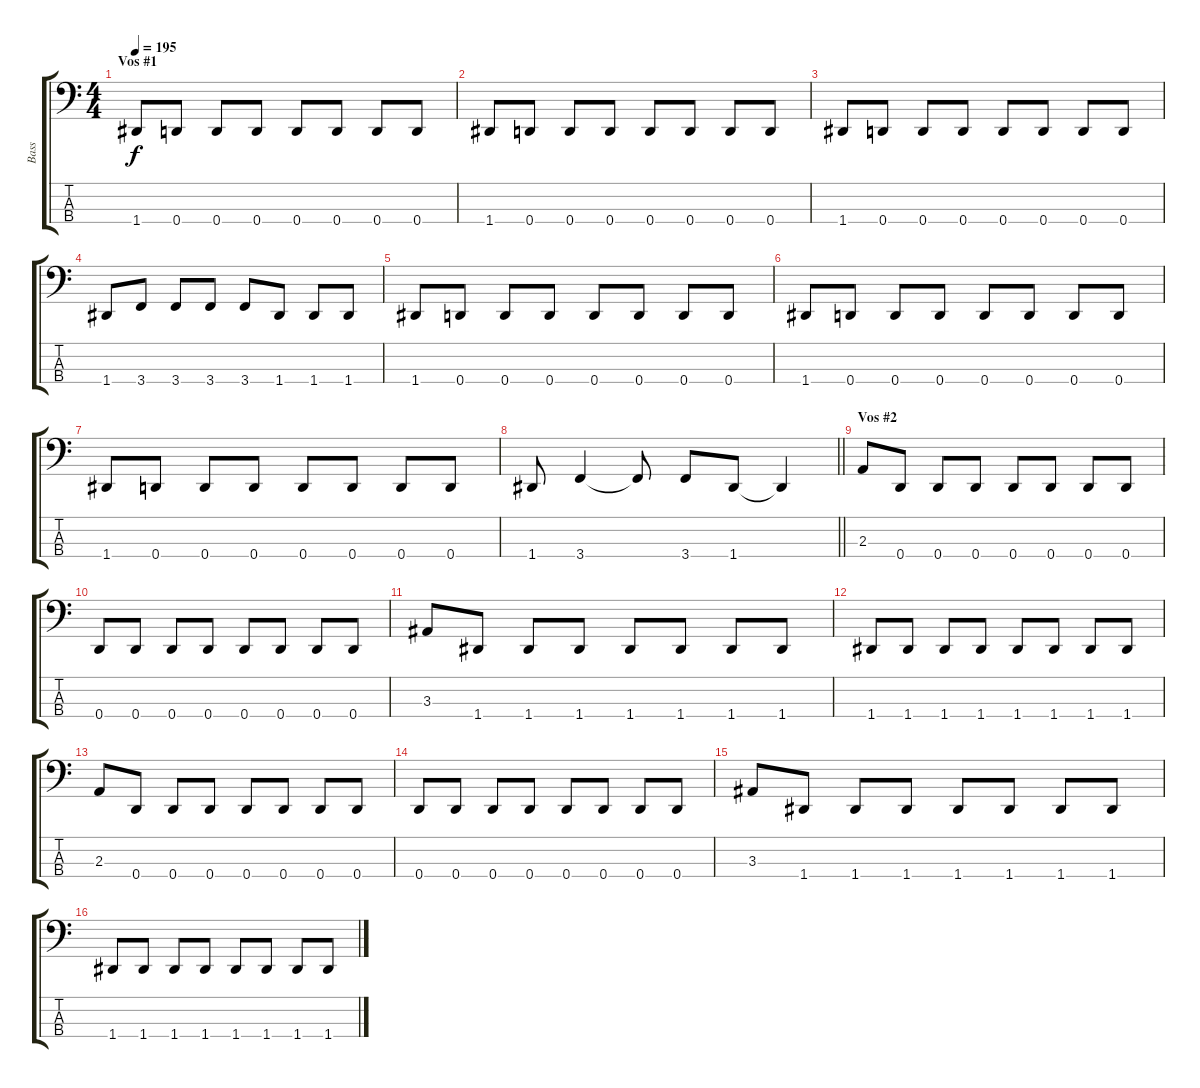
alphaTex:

\track ("Bass" "Bass") {instrument electricbassfinger}
\staff {score tabs}
\tuning (F2 C2 G1 D1) {hide}
\ts (4 4)
\section ("" "Vos #1")
\tempo 195
\clef f4
\ks c
1.4.8{dy f} 0.4.8 0.4.8 0.4.8 0.4.8 0.4.8 0.4.8 0.4.8 |
1.4.8 0.4.8 0.4.8 0.4.8 0.4.8 0.4.8 0.4.8 0.4.8 |
1.4.8 0.4.8 0.4.8 0.4.8 0.4.8 0.4.8 0.4.8 0.4.8 |
1.4.8 3.4.8 3.4.8 3.4.8 3.4.8 1.4.8 1.4.8 1.4.8 |
1.4.8 0.4.8 0.4.8 0.4.8 0.4.8 0.4.8 0.4.8 0.4.8 |
1.4.8 0.4.8 0.4.8 0.4.8 0.4.8 0.4.8 0.4.8 0.4.8 |
1.4.8 0.4.8 0.4.8 0.4.8 0.4.8 0.4.8 0.4.8 0.4.8 |
\barLineRight lightlight
1.4.8 3.4.4 3.4{t}.8 3.4.8 1.4.8 1.4{t}.4 |
\section ("" "Vos #2")
2.3.8 0.4.8 0.4.8 0.4.8 0.4.8 0.4.8 0.4.8 0.4.8 |
0.4.8 0.4.8 0.4.8 0.4.8 0.4.8 0.4.8 0.4.8 0.4.8 |
3.3.8 1.4.8 1.4.8 1.4.8 1.4.8 1.4.8 1.4.8 1.4.8 |
1.4.8 1.4.8 1.4.8 1.4.8 1.4.8 1.4.8 1.4.8 1.4.8 |
2.3.8 0.4.8 0.4.8 0.4.8 0.4.8 0.4.8 0.4.8 0.4.8 |
0.4.8 0.4.8 0.4.8 0.4.8 0.4.8 0.4.8 0.4.8 0.4.8 |
3.3.8 1.4.8 1.4.8 1.4.8 1.4.8 1.4.8 1.4.8 1.4.8 |
1.4.8 1.4.8 1.4.8 1.4.8 1.4.8 1.4.8 1.4.8 1.4.8
